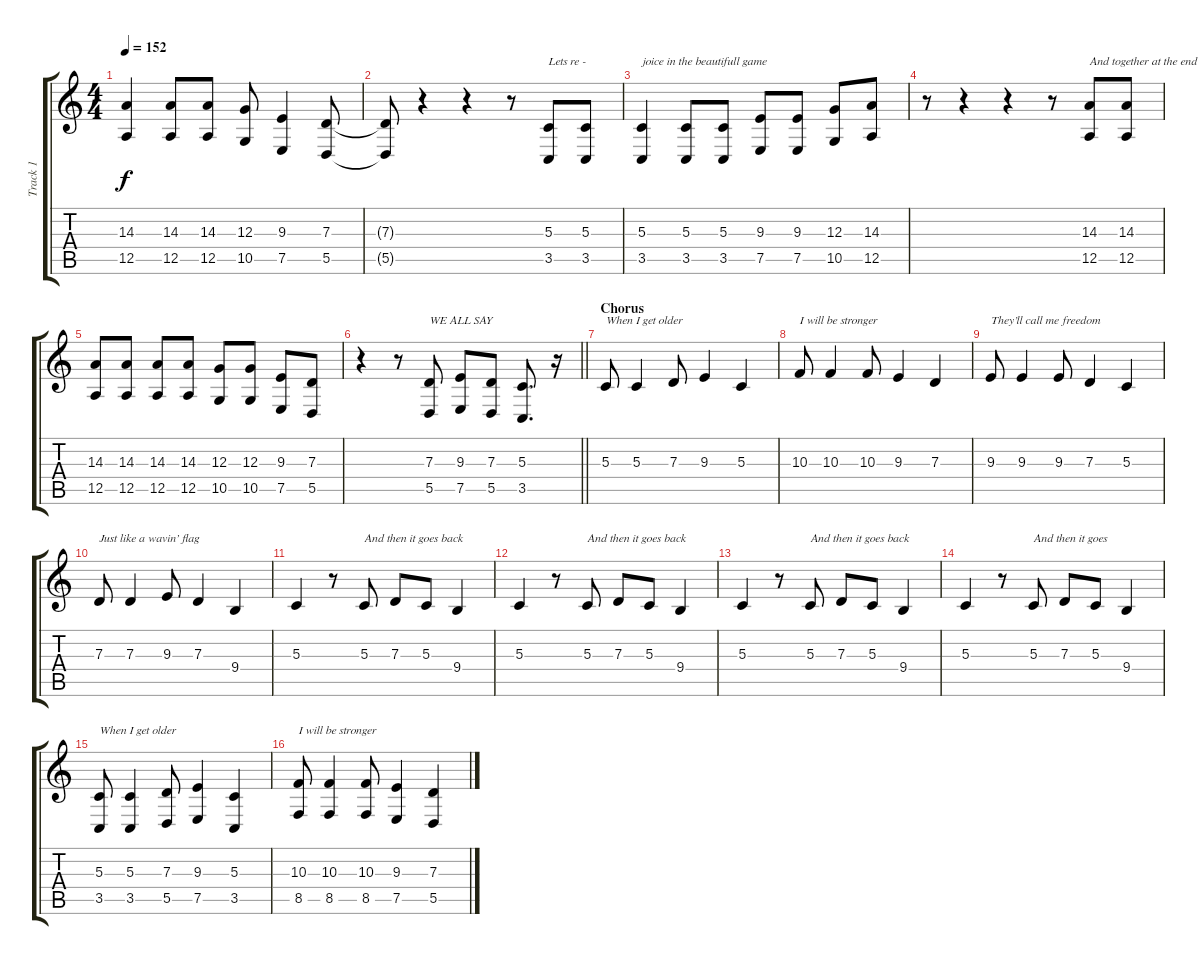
\track ("Track 1" "Track 1") {instrument lead3calliope}
\staff {score tabs}
\tuning (E4 B3 G3 D3 A2 E2) {hide}
\ts (4 4)
\tempo 152
\clef g2
\ks c
(14.3 12.5).4{dy f} (14.3 12.5).8 (14.3 12.5).8 (12.3 10.5).8 (9.3 7.5).4 (7.3 5.5).8 |
(7.3{t} 5.5{t}).8 r.4 r.4 r.8 (5.3 3.5).8{txt "Lets re -"} (5.3 3.5).8 |
(5.3 3.5).4{txt "joice in the beautifull game"} (5.3 3.5).8 (5.3 3.5).8 (9.3 7.5).8 (9.3 7.5).8 (12.3 10.5).8 (14.3 12.5).8 |
r.8 r.4 r.4 r.8 (14.3 12.5).8{txt "And together at the end of the day"} (14.3 12.5).8 |
(14.3 12.5).8 (14.3 12.5).8 (14.3 12.5).8 (14.3 12.5).8 (12.3 10.5).8 (12.3 10.5).8 (9.3 7.5).8 (7.3 5.5).8 |
\barLineRight lightlight
r.4 r.8 (7.3 5.5).8{txt "WE ALL SAY"} (9.3 7.5).8 (7.3 5.5).8 (5.3 3.5).8{d} r.16 |
\section ("" "Chorus")
5.3.8{txt "When I get older"} 5.3.4 7.3.8 9.3.4 5.3.4 |
10.3.8{txt "I will be stronger"} 10.3.4 10.3.8 9.3.4 7.3.4 |
9.3.8{txt "They’ll call me freedom"} 9.3.4 9.3.8 7.3.4 5.3.4 |
7.3.8{txt "Just like a wavin’ flag"} 7.3.4 9.3.8 7.3.4 9.4.4 |
5.3.4 r.8 5.3.8{txt "And then it goes back"} 7.3.8 5.3.8 9.4.4 |
5.3.4 r.8 5.3.8{txt "And then it goes back "} 7.3.8 5.3.8 9.4.4 |
5.3.4 r.8 5.3.8{txt "And then it goes back"} 7.3.8 5.3.8 9.4.4 |
5.3.4 r.8 5.3.8{txt "And then it goes"} 7.3.8 5.3.8 9.4.4 |
(5.3 3.5).8{txt "When I get older"} (5.3 3.5).4 (7.3 5.5).8 (9.3 7.5).4 (5.3 3.5).4 |
(10.3 8.5).8{txt "I will be stronger"} (10.3 8.5).4 (10.3 8.5).8 (9.3 7.5).4 (7.3 5.5).4
